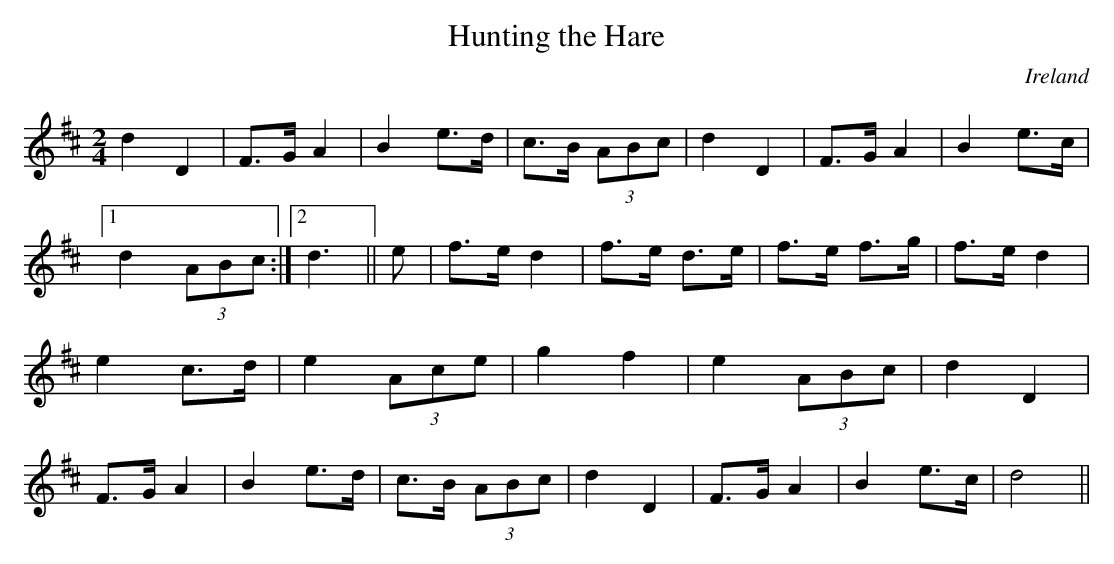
X:1
T:Hunting the Hare
O:Ireland
M:2/4
L:1/8
K:D
d2 D2|F>G A2|B2 e>d|c>B (3ABc|\
d2 D2|F>G A2|B2 e>c |1 d2 (3ABc :|2 d3||\
e|\
f>e d2|f>e d>e|f>e f>g|f>e d2|\
e2 c>d|e2 (3Ace|g2 f2|e2 (3ABc|\
d2 D2|F>G A2|B2 e>d|c>B (3ABc|\
d2 D2|F>G A2|B2 e>c|d4||
